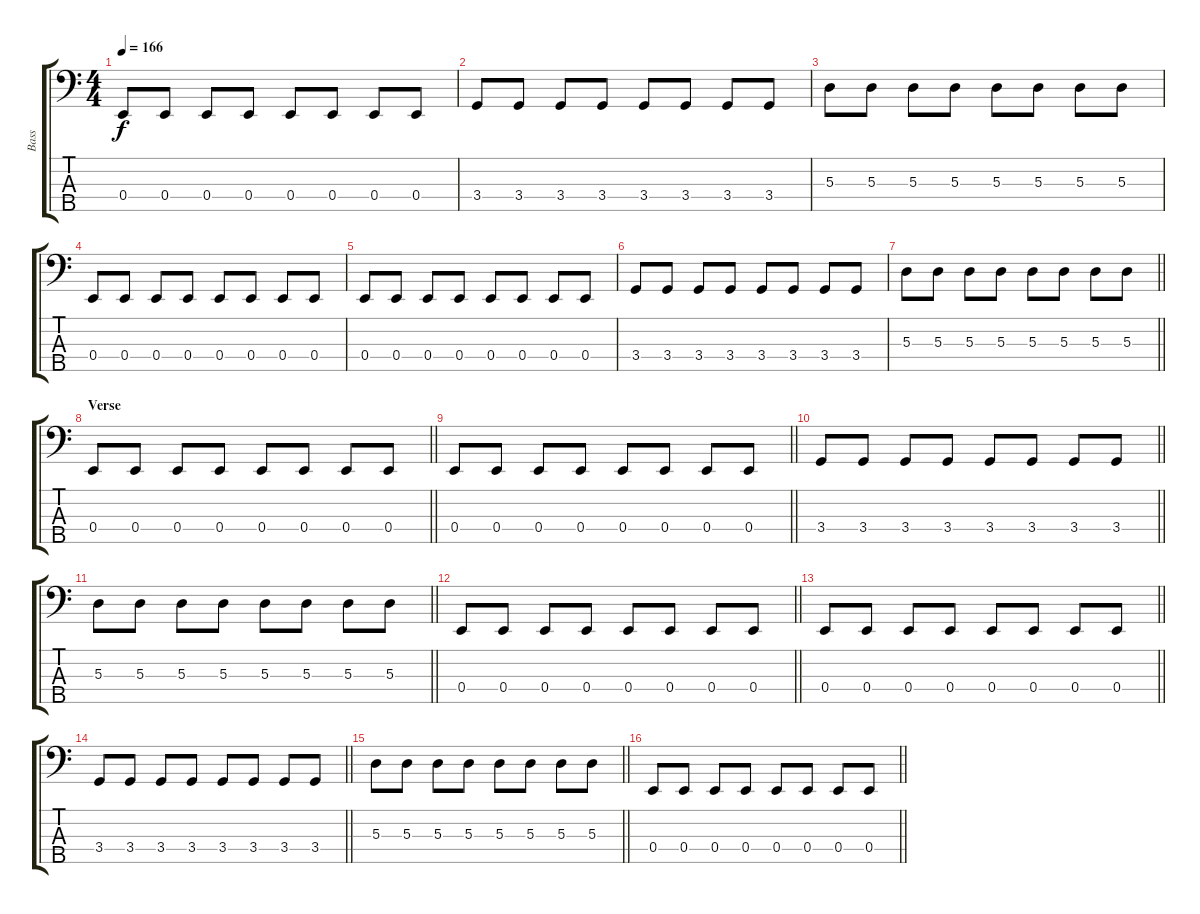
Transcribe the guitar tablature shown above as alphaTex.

\track ("Bass" "Bass") {instrument electricbassfinger}
\staff {score tabs}
\tuning (G2 D2 A1 E1 B0) {hide}
\ts (4 4)
\tempo 166
\clef f4
\ks c
0.4.8{dy f} 0.4.8 0.4.8 0.4.8 0.4.8 0.4.8 0.4.8 0.4.8 |
3.4.8 3.4.8 3.4.8 3.4.8 3.4.8 3.4.8 3.4.8 3.4.8 |
5.3.8 5.3.8 5.3.8 5.3.8 5.3.8 5.3.8 5.3.8 5.3.8 |
0.4.8 0.4.8 0.4.8 0.4.8 0.4.8 0.4.8 0.4.8 0.4.8 |
0.4.8 0.4.8 0.4.8 0.4.8 0.4.8 0.4.8 0.4.8 0.4.8 |
3.4.8 3.4.8 3.4.8 3.4.8 3.4.8 3.4.8 3.4.8 3.4.8 |
\barLineRight lightlight
5.3.8 5.3.8 5.3.8 5.3.8 5.3.8 5.3.8 5.3.8 5.3.8 |
\section ("" "Verse")
\barLineRight lightlight
0.4.8 0.4.8 0.4.8 0.4.8 0.4.8 0.4.8 0.4.8 0.4.8 |
\barLineRight lightlight
0.4.8 0.4.8 0.4.8 0.4.8 0.4.8 0.4.8 0.4.8 0.4.8 |
\barLineRight lightlight
3.4.8 3.4.8 3.4.8 3.4.8 3.4.8 3.4.8 3.4.8 3.4.8 |
\barLineRight lightlight
5.3.8 5.3.8 5.3.8 5.3.8 5.3.8 5.3.8 5.3.8 5.3.8 |
\barLineRight lightlight
0.4.8 0.4.8 0.4.8 0.4.8 0.4.8 0.4.8 0.4.8 0.4.8 |
\barLineRight lightlight
0.4.8 0.4.8 0.4.8 0.4.8 0.4.8 0.4.8 0.4.8 0.4.8 |
\barLineRight lightlight
3.4.8 3.4.8 3.4.8 3.4.8 3.4.8 3.4.8 3.4.8 3.4.8 |
\barLineRight lightlight
5.3.8 5.3.8 5.3.8 5.3.8 5.3.8 5.3.8 5.3.8 5.3.8 |
\barLineRight lightlight
0.4.8 0.4.8 0.4.8 0.4.8 0.4.8 0.4.8 0.4.8 0.4.8
